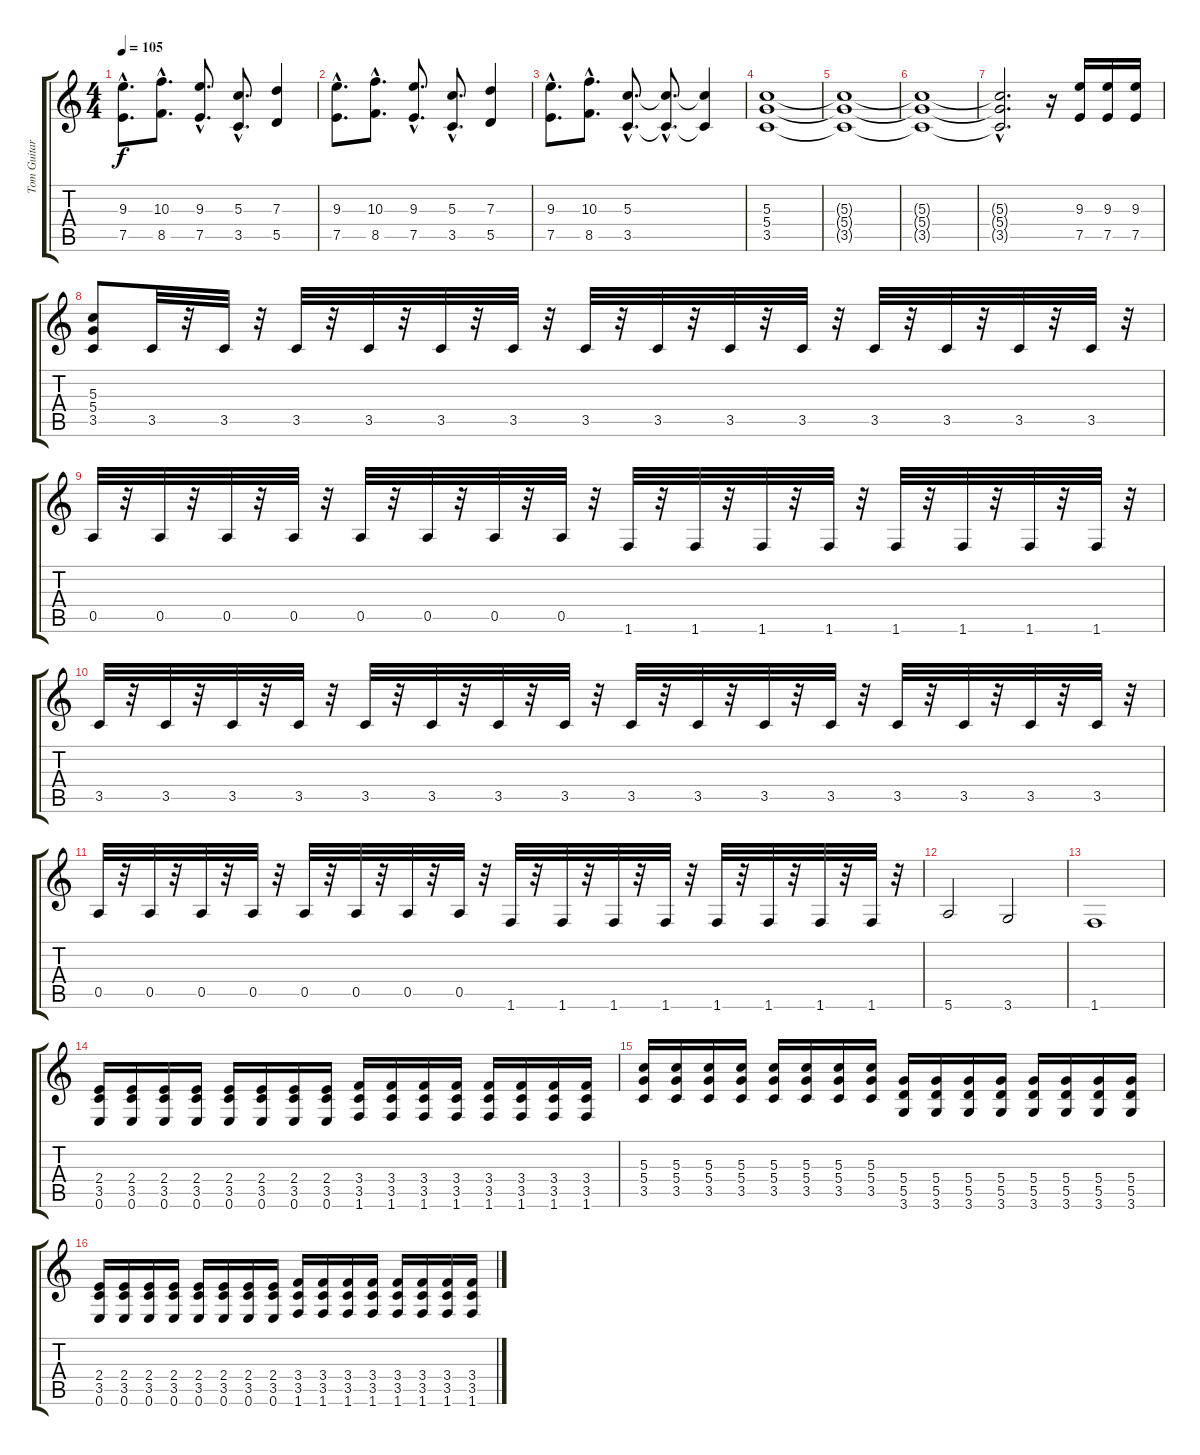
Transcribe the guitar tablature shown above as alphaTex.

\track ("Tom Guitar 1" "Tom Guitar") {instrument distortionguitar}
\staff {score tabs}
\tuning (E4 B3 G3 D3 A2 E2) {hide}
\ts (4 4)
\tempo 105
\clef g2
\ks c
(9.3{hac} 7.5{hac}).8{d dy f} (10.3{hac} 8.5{hac}).8{d} (9.3{hac} 7.5{hac}).8{d} (5.3{hac} 3.5{hac}).8{d} (7.3 5.5).4 |
(9.3{hac} 7.5{hac}).8{d} (10.3{hac} 8.5{hac}).8{d} (9.3{hac} 7.5{hac}).8{d} (5.3{hac} 3.5{hac}).8{d} (7.3 5.5).4 |
(9.3{hac} 7.5{hac}).8{d} (10.3{hac} 8.5{hac}).8{d} (5.3{hac} 3.5{hac}).8{d} (5.3{hac t} 3.5{hac t}).8{d} (5.3{t} 3.5{t}).4 |
(5.3 5.4 3.5).1{volume 0} |
(5.3{t} 5.4{t} 3.5{t}).1 |
(5.3{t} 5.4{t} 3.5{t}).1 |
(5.3{hac t} 5.4{hac t} 3.5{hac t}).2{d} r.16 (9.3 7.5).16{volume 14} (9.3 7.5).16 (9.3 7.5).16 |
(5.3 5.4 3.5).8 3.5.32 r.32 3.5.32 r.32 3.5.32 r.32 3.5.32 r.32 3.5.32 r.32 3.5.32 r.32 3.5.32 r.32 3.5.32 r.32 3.5.32 r.32 3.5.32 r.32 3.5.32 r.32 3.5.32 r.32 3.5.32 r.32 3.5.32 r.32 |
0.5.32 r.32 0.5.32 r.32 0.5.32 r.32 0.5.32 r.32 0.5.32 r.32 0.5.32 r.32 0.5.32 r.32 0.5.32 r.32 1.6.32 r.32 1.6.32 r.32 1.6.32 r.32 1.6.32 r.32 1.6.32 r.32 1.6.32 r.32 1.6.32 r.32 1.6.32 r.32 |
3.5.32 r.32 3.5.32 r.32 3.5.32 r.32 3.5.32 r.32 3.5.32 r.32 3.5.32 r.32 3.5.32 r.32 3.5.32 r.32 3.5.32 r.32 3.5.32 r.32 3.5.32 r.32 3.5.32 r.32 3.5.32 r.32 3.5.32 r.32 3.5.32 r.32 3.5.32 r.32 |
0.5.32 r.32 0.5.32 r.32 0.5.32 r.32 0.5.32 r.32 0.5.32 r.32 0.5.32 r.32 0.5.32 r.32 0.5.32 r.32 1.6.32 r.32 1.6.32 r.32 1.6.32 r.32 1.6.32 r.32 1.6.32 r.32 1.6.32 r.32 1.6.32 r.32 1.6.32 r.32 |
5.6.2{volume 7} 3.6.2 |
1.6.1{volume 0} |
(2.4 3.5 0.6).16{volume 14} (2.4 3.5 0.6).16 (2.4 3.5 0.6).16 (2.4 3.5 0.6).16 (2.4 3.5 0.6).16 (2.4 3.5 0.6).16 (2.4 3.5 0.6).16 (2.4 3.5 0.6).16 (3.4 3.5 1.6).16 (3.4 3.5 1.6).16 (3.4 3.5 1.6).16 (3.4 3.5 1.6).16 (3.4 3.5 1.6).16 (3.4 3.5 1.6).16 (3.4 3.5 1.6).16 (3.4 3.5 1.6).16 |
(5.3 5.4 3.5).16 (5.3 5.4 3.5).16 (5.3 5.4 3.5).16 (5.3 5.4 3.5).16 (5.3 5.4 3.5).16 (5.3 5.4 3.5).16 (5.3 5.4 3.5).16 (5.3 5.4 3.5).16 (5.4 5.5 3.6).16 (5.4 5.5 3.6).16 (5.4 5.5 3.6).16 (5.4 5.5 3.6).16 (5.4 5.5 3.6).16 (5.4 5.5 3.6).16 (5.4 5.5 3.6).16 (5.4 5.5 3.6).16 |
(2.4 3.5 0.6).16 (2.4 3.5 0.6).16 (2.4 3.5 0.6).16 (2.4 3.5 0.6).16 (2.4 3.5 0.6).16 (2.4 3.5 0.6).16 (2.4 3.5 0.6).16 (2.4 3.5 0.6).16 (3.4 3.5 1.6).16 (3.4 3.5 1.6).16 (3.4 3.5 1.6).16 (3.4 3.5 1.6).16 (3.4 3.5 1.6).16 (3.4 3.5 1.6).16 (3.4 3.5 1.6).16 (3.4 3.5 1.6).16
